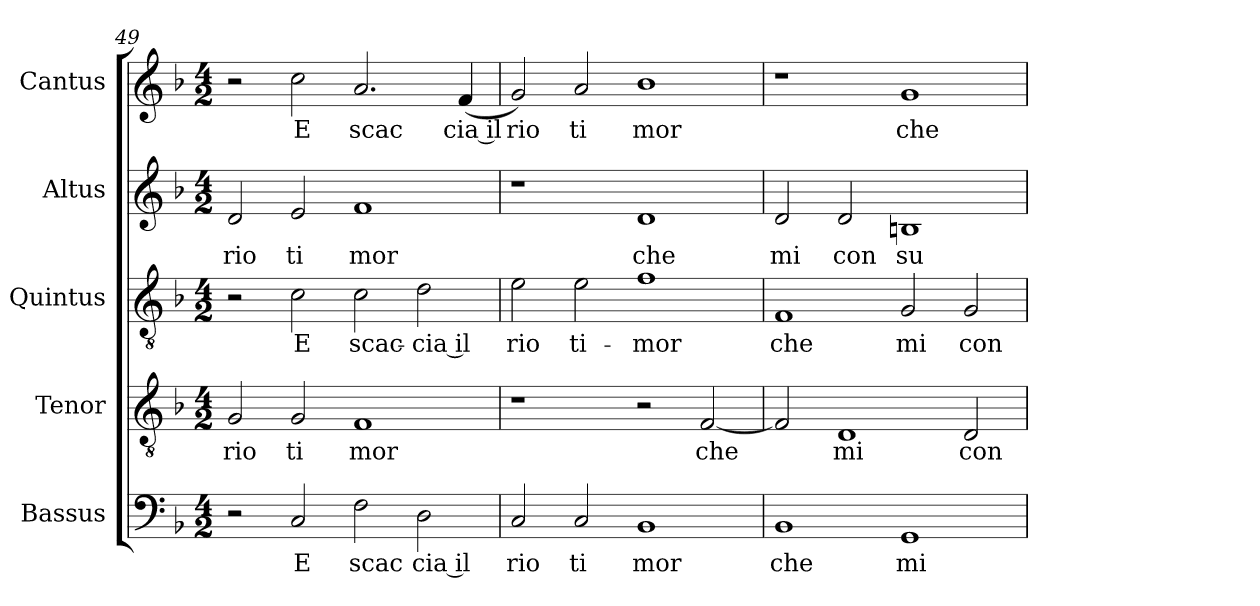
**kern	**text	**kern	**text	**kern	**text	**kern	**text	**kern	**text
*part5	*part5	*part4	*part4	*part3	*part3	*part2	*part2	*part1	*part1
*staff5	*staff5	*staff4	*staff4	*staff3	*staff3	*staff2	*staff2	*staff1	*staff1
*I"Bassus	*	*I"Tenor	*	*I"Quintus	*	*I"Altus	*	*I"Cantus	*
*clefF4	*	*clefGv2	*	*clefGv2	*	*clefG2	*	*clefG2	*
*k[b-]	*	*k[b-]	*	*k[b-]	*	*k[b-]	*	*k[b-]	*
*F:	*	*F:	*	*F:	*	*F:	*	*F:	*
*M4/2	*	*M4/2	*	*M4/2	*	*M4/2	*	*M4/2	*
=49	=49	=49	=49	=49	=49	=49	=49	=49	=49
!	!	!	!LO:LY:b:cj	!	!	!	!LO:LY:b:cj	!	!
2r	.	2G/	rio	2r	.	2d/	rio	2r	.
!	!LO:LY:b:cj	!	!LO:LY:b:cj	!	!LO:LY:b:cj	!	!LO:LY:b:cj	!	!LO:LY:b:cj
2C/	E	2G/	ti	2c\	E	2e/	ti	2cc\	E
!	!LO:LY:b:cj	!	!LO:LY:b:cj	!	!LO:LY:b:cj	!	!LO:LY:b:cj	!	!LO:LY:b:cj
2F\	scac	1F	mor	2c\	scac-	1f	mor	2.a/	scac
!	!LO:LY:b:rj	!	!	!	!LO:LY:b:rj	!	!	!	!
2D\	cia il	.	.	2d\	-cia il	.	.	.	.
!	!	!	!	!	!	!	!	!	!LO:LY:b:rj
.	.	.	.	.	.	.	.	(<4f/	cia il
=50	=50	=50	=50	=50	=50	=50	=50	=50	=50
!	!LO:LY:b:cj	!	!	!	!LO:LY:b:cj	!	!	!	!LO:LY:b:cj
2C/	rio	1r	.	2e\	rio	1r	.	2g/)	rio
!	!LO:LY:b:cj	!	!	!	!LO:LY:b:cj	!	!	!	!LO:LY:b:cj
2C/	ti	.	.	2e\	ti-	.	.	2a/	ti
!	!LO:LY:b:cj	!	!	!	!LO:LY:b:cj	!	!LO:LY:b:cj	!	!LO:LY:b:cj
1BB-	mor	2r	.	1f	-mor	1d	che	1b-	mor
!	!	!	!LO:LY:b	!	!	!	!	!	!
.	.	[<2F/	che	.	.	.	.	.	.
=51	=51	=51	=51	=51	=51	=51	=51	=51	=51
!	!LO:LY:b:cj	!	!	!	!LO:LY:b:cj	!	!LO:LY:b:cj	!	!
1BB-	che	2F/]	.	1F	che	2d/	mi	1r	.
!	!	!	!LO:LY:b:cj	!	!	!	!LO:LY:b:cj	!	!
.	.	1D	mi	.	.	2d/	con	.	.
!	!LO:LY:b:cj	!	!	!	!LO:LY:b:cj	!	!LO:LY:b:cj	!	!LO:LY:b:cj
1GG	mi	.	.	2G/	mi	1Bn	su	1g	che
!	!	!	!LO:LY:b:cj	!	!LO:LY:b:cj	!	!	!	!
.	.	2D/	con	2G/	con-	.	.	.	.
=	=	=	=	=	=	=	=	=	=
*-	*-	*-	*-	*-	*-	*-	*-	*-	*-
